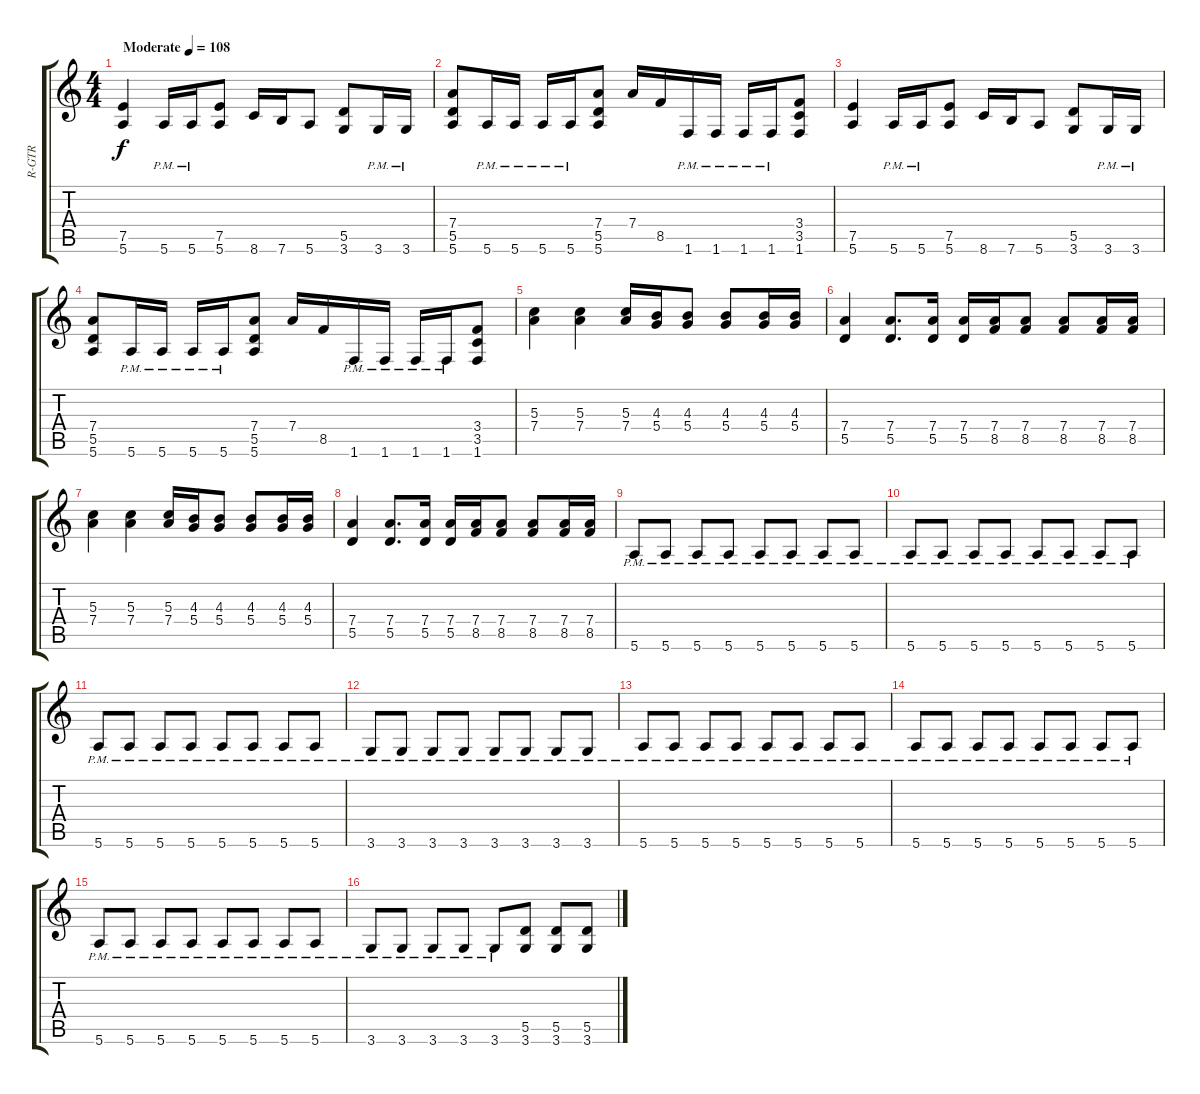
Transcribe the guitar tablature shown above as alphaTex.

\track ("R-GTR" "R-GTR") {instrument distortionguitar}
\staff {score tabs}
\tuning (E4 B3 G3 D3 A2 E2) {hide}
\ts (4 4)
\tempo (108 "Moderate")
\clef g2
\ks c
(7.5 5.6).4{dy f instrument distortionguitar} 5.6{pm}.16 5.6{pm}.16 (7.5 5.6).8 8.6.16 7.6.16 5.6.8 (5.5 3.6).8 3.6{pm}.16 3.6{pm}.16 |
(7.4 5.5 5.6).8 5.6{pm}.16 5.6{pm}.16 5.6{pm}.16 5.6{pm}.16 (7.4 5.5 5.6).8 7.4.16 8.5.16 1.6{pm}.16 1.6{pm}.16 1.6{pm}.16 1.6{pm}.16 (3.4 3.5 1.6).8 |
(7.5 5.6).4 5.6{pm}.16 5.6{pm}.16 (7.5 5.6).8 8.6.16 7.6.16 5.6.8 (5.5 3.6).8 3.6{pm}.16 3.6{pm}.16 |
(7.4 5.5 5.6).8 5.6{pm}.16 5.6{pm}.16 5.6{pm}.16 5.6{pm}.16 (7.4 5.5 5.6).8 7.4.16 8.5.16 1.6{pm}.16 1.6{pm}.16 1.6{pm}.16 1.6{pm}.16 (3.4 3.5 1.6).8 |
(5.3 7.4).4 (5.3 7.4).4 (5.3 7.4).16 (4.3 5.4).16 (4.3 5.4).8 (4.3 5.4).8 (4.3 5.4).16 (4.3 5.4).16 |
(7.4 5.5).4 (7.4 5.5).8{d} (7.4 5.5).16 (7.4 5.5).16 (7.4 8.5).16 (7.4 8.5).8 (7.4 8.5).8 (7.4 8.5).16 (7.4 8.5).16 |
(5.3 7.4).4 (5.3 7.4).4 (5.3 7.4).16 (4.3 5.4).16 (4.3 5.4).8 (4.3 5.4).8 (4.3 5.4).16 (4.3 5.4).16 |
(7.4 5.5).4 (7.4 5.5).8{d} (7.4 5.5).16 (7.4 5.5).16 (7.4 8.5).16 (7.4 8.5).8 (7.4 8.5).8 (7.4 8.5).16 (7.4 8.5).16 |
5.6{pm}.8 5.6{pm}.8 5.6{pm}.8 5.6{pm}.8 5.6{pm}.8 5.6{pm}.8 5.6{pm}.8 5.6{pm}.8 |
5.6{pm}.8 5.6{pm}.8 5.6{pm}.8 5.6{pm}.8 5.6{pm}.8 5.6{pm}.8 5.6{pm}.8 5.6{pm}.8 |
5.6{pm}.8 5.6{pm}.8 5.6{pm}.8 5.6{pm}.8 5.6{pm}.8 5.6{pm}.8 5.6{pm}.8 5.6{pm}.8 |
3.6{pm}.8 3.6{pm}.8 3.6{pm}.8 3.6{pm}.8 3.6{pm}.8 3.6{pm}.8 3.6{pm}.8 3.6{pm}.8 |
5.6{pm}.8 5.6{pm}.8 5.6{pm}.8 5.6{pm}.8 5.6{pm}.8 5.6{pm}.8 5.6{pm}.8 5.6{pm}.8 |
5.6{pm}.8 5.6{pm}.8 5.6{pm}.8 5.6{pm}.8 5.6{pm}.8 5.6{pm}.8 5.6{pm}.8 5.6{pm}.8 |
5.6{pm}.8 5.6{pm}.8 5.6{pm}.8 5.6{pm}.8 5.6{pm}.8 5.6{pm}.8 5.6{pm}.8 5.6{pm}.8 |
3.6{pm}.8 3.6{pm}.8 3.6{pm}.8 3.6{pm}.8 3.6{pm}.8 (5.5 3.6).8 (5.5 3.6).8 (5.5 3.6).8
